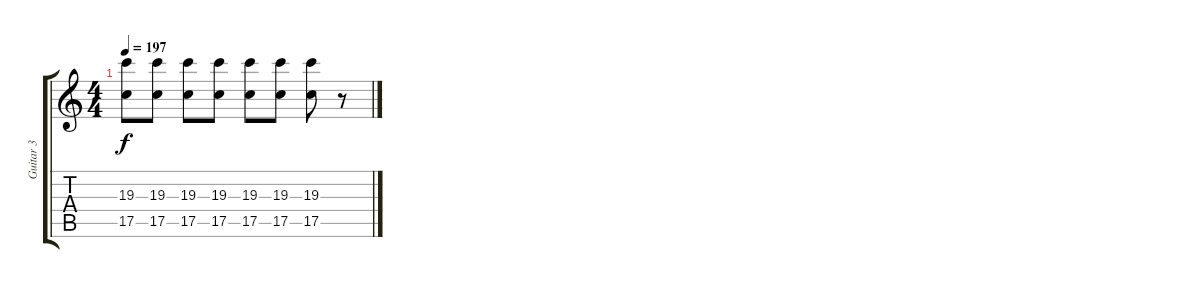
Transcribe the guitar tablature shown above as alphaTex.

\track ("Guitar 3" "Guitar 3") {instrument distortionguitar}
\staff {score tabs}
\tuning (D4 A3 F3 C3 G2 D2) {hide}
\ts (4 4)
\tempo 197
\clef g2
\ks c
(19.3{t} 17.5{t}).8{dy f} (19.3 17.5).8 (19.3 17.5).8 (19.3 17.5).8 (19.3 17.5).8 (19.3 17.5).8 (19.3 17.5).8 r.8
